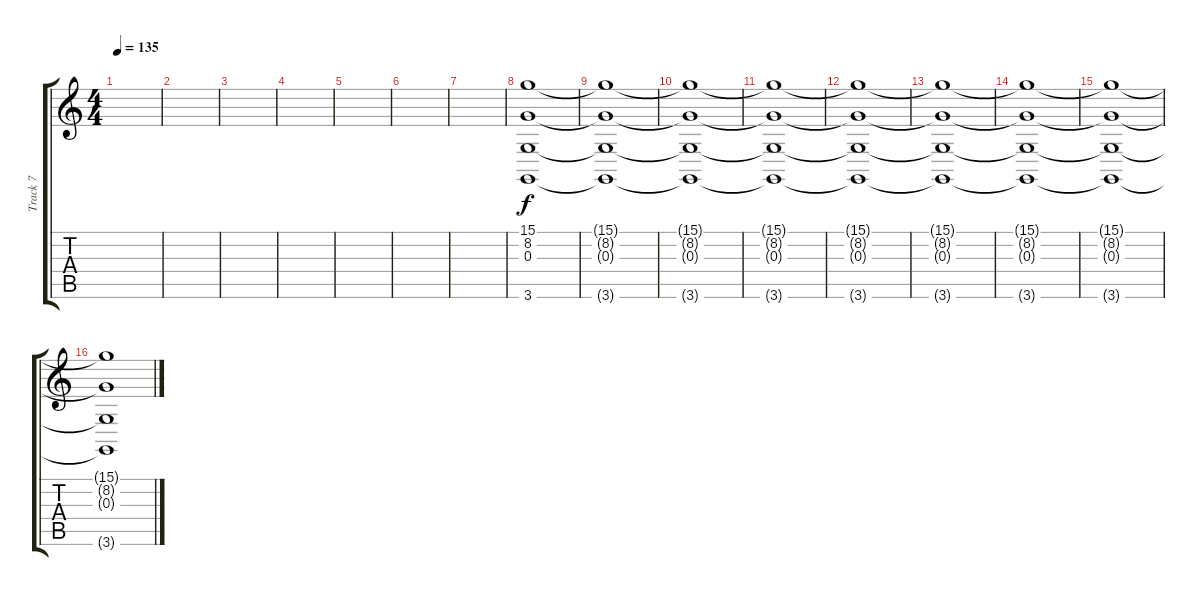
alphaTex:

\track ("Track 7" "Track 7") {instrument rockorgan}
\staff {score tabs}
\tuning (E4 B3 G3 D3 A2 E2) {hide}
\ts (4 4)
\tempo 135
\clef g2
\ks c
|
|
|
|
|
|
|
(15.1 8.2 0.3 3.6).1 |
(15.1{t} 8.2{t} 0.3{t} 3.6{t}).1 |
(15.1{t} 8.2{t} 0.3{t} 3.6{t}).1 |
(15.1{t} 8.2{t} 0.3{t} 3.6{t}).1 |
(15.1{t} 8.2{t} 0.3{t} 3.6{t}).1 |
(15.1{t} 8.2{t} 0.3{t} 3.6{t}).1 |
(15.1{t} 8.2{t} 0.3{t} 3.6{t}).1 |
(15.1{t} 8.2{t} 0.3{t} 3.6{t}).1 |
(15.1{t} 8.2{t} 0.3{t} 3.6{t}).1
